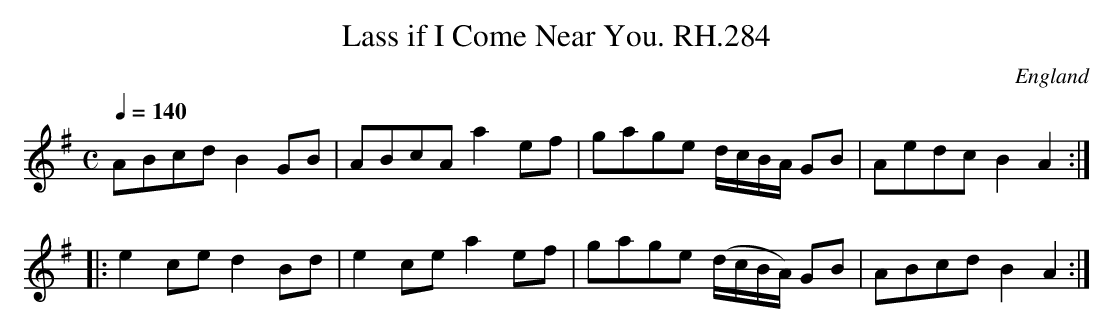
X:1
T:Lass if I Come Near You. RH.284
O:England
M:C
L:1/8
Q:1/4=140
K:Ador
ABcd B2GB|ABcA a2ef|\
gage d/c/B/A/ GB|Aedc B2A2:|
|:e2ce d2Bd|e2ce a2ef|\
gage (d/c/B/A/) GB|ABcd B2A2:|
